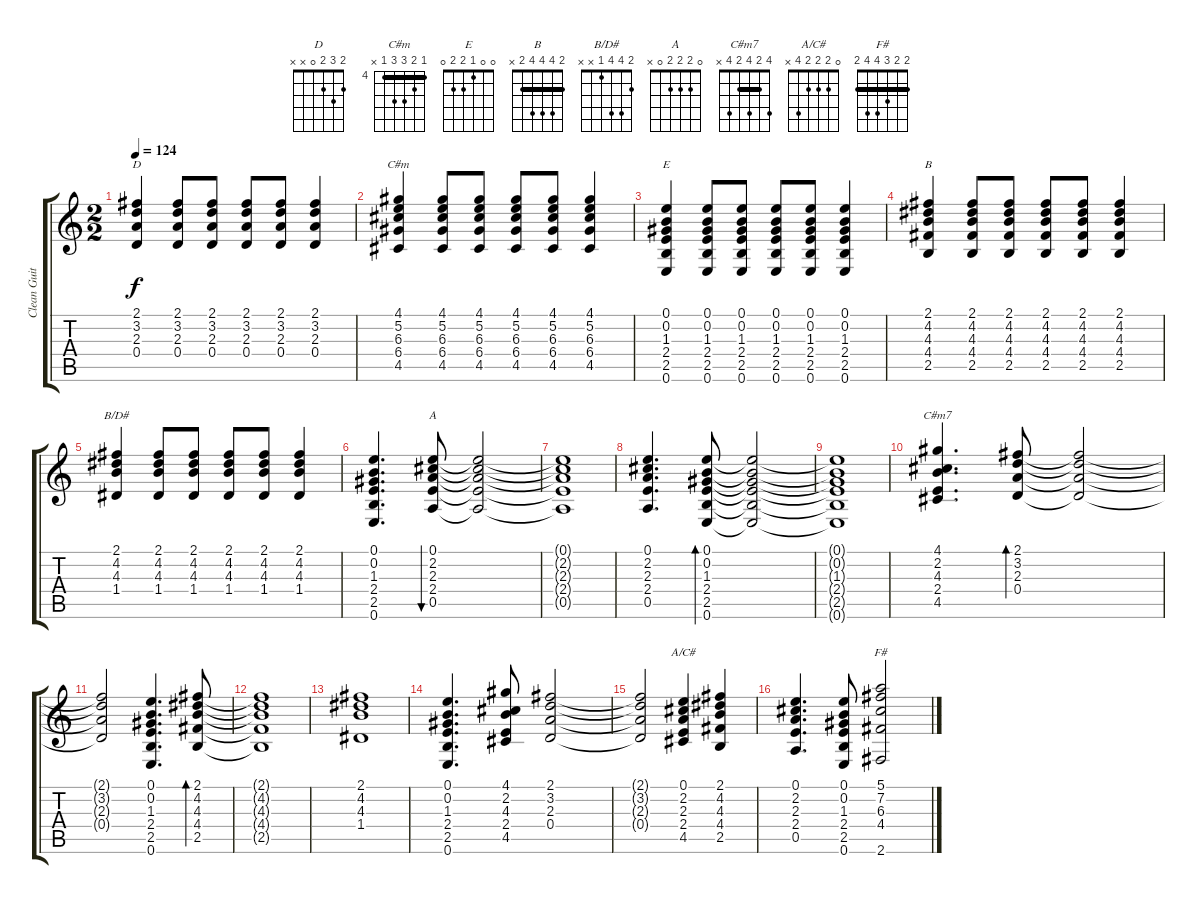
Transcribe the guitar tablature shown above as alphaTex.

\track ("Clean Guitar" "Clean Guit") {instrument acousticguitarsteel}
\staff {score tabs}
\tuning (E4 B3 G3 D3 A2 E2) {hide}
\chord ("D" 2 3 2 0 x x)
\chord ("C#m" 4 5 6 6 4 x) {firstfret 4 barre 4}
\chord ("E" 0 0 1 2 2 0)
\chord ("B" 2 4 4 4 2 x) {barre 2}
\chord ("B/D#" 2 4 4 1 x x)
\chord ("A" 0 2 2 2 0 x)
\chord ("C#m7" 4 2 4 2 4 x) {barre 2}
\chord ("A/C#" 0 2 2 2 4 x)
\chord ("F#" 2 2 3 4 4 2) {barre 2}
\ts (2 2)
\tempo 124
\clef g2
\ks c
(2.1 3.2 2.3 0.4).4{ch "D" dy f} (2.1 3.2 2.3 0.4).8 (2.1 3.2 2.3 0.4).8 (2.1 3.2 2.3 0.4).8 (2.1 3.2 2.3 0.4).8 (2.1 3.2 2.3 0.4).4 |
(4.1 5.2 6.3 6.4 4.5).4{ch "C#m"} (4.1 5.2 6.3 6.4 4.5).8 (4.1 5.2 6.3 6.4 4.5).8 (4.1 5.2 6.3 6.4 4.5).8 (4.1 5.2 6.3 6.4 4.5).8 (4.1 5.2 6.3 6.4 4.5).4 |
(0.1 0.2 1.3 2.4 2.5 0.6).4{ch "E"} (0.1 0.2 1.3 2.4 2.5 0.6).8 (0.1 0.2 1.3 2.4 2.5 0.6).8 (0.1 0.2 1.3 2.4 2.5 0.6).8 (0.1 0.2 1.3 2.4 2.5 0.6).8 (0.1 0.2 1.3 2.4 2.5 0.6).4 |
(2.1 4.2 4.3 4.4 2.5).4{ch "B"} (2.1 4.2 4.3 4.4 2.5).8 (2.1 4.2 4.3 4.4 2.5).8 (2.1 4.2 4.3 4.4 2.5).8 (2.1 4.2 4.3 4.4 2.5).8 (2.1 4.2 4.3 4.4 2.5).4 |
(2.1 4.2 4.3 1.4).4{ch "B/D#"} (2.1 4.2 4.3 1.4).8 (2.1 4.2 4.3 1.4).8 (2.1 4.2 4.3 1.4).8 (2.1 4.2 4.3 1.4).8 (2.1 4.2 4.3 1.4).4 |
(0.1 0.2 1.3 2.4 2.5 0.6).4{d} (0.1 2.2 2.3 2.4 0.5).8{bu 120 ch "A"} (0.1{t} 2.2{t} 2.3{t} 2.4{t} 0.5{t}).2 |
(0.1{t} 2.2{t} 2.3{t} 2.4{t} 0.5{t}).1 |
(0.1 2.2 2.3 2.4 0.5).4{d} (0.1 0.2 1.3 2.4 2.5 0.6).8{bd 120} (0.1{t} 0.2{t} 1.3{t} 2.4{t} 2.5{t} 0.6{t}).2 |
(0.1{t} 0.2{t} 1.3{t} 2.4{t} 2.5{t} 0.6{t}).1 |
(4.1 2.2 4.3 2.4 4.5).4{d ch "C#m7"} (2.1 3.2 2.3 0.4).8{bd 120} (2.1{t} 3.2{t} 2.3{t} 0.4{t}).2 |
(2.1{t} 3.2{t} 2.3{t} 0.4{t}).2 (0.1 0.2 1.3 2.4 2.5 0.6).4{d} (2.1 4.2 4.3 4.4 2.5).8{bd 120} |
(2.1{t} 4.2{t} 4.3{t} 4.4{t} 2.5{t}).1 |
(2.1 4.2 4.3 1.4).1 |
(0.1 0.2 1.3 2.4 2.5 0.6).4{d} (4.1 2.2 4.3 2.4 4.5).8 (2.1 3.2 2.3 0.4).2 |
(2.1{t} 3.2{t} 2.3{t} 0.4{t}).2 (0.1 2.2 2.3 2.4 4.5).4{ch "A/C#"} (2.1 4.2 4.3 4.4 2.5).4 |
(0.1 2.2 2.3 2.4 0.5).4{d} (0.1 0.2 1.3 2.4 2.5 0.6).8 (5.1 7.2 6.3 4.4 2.6).2{ch "F#"}
